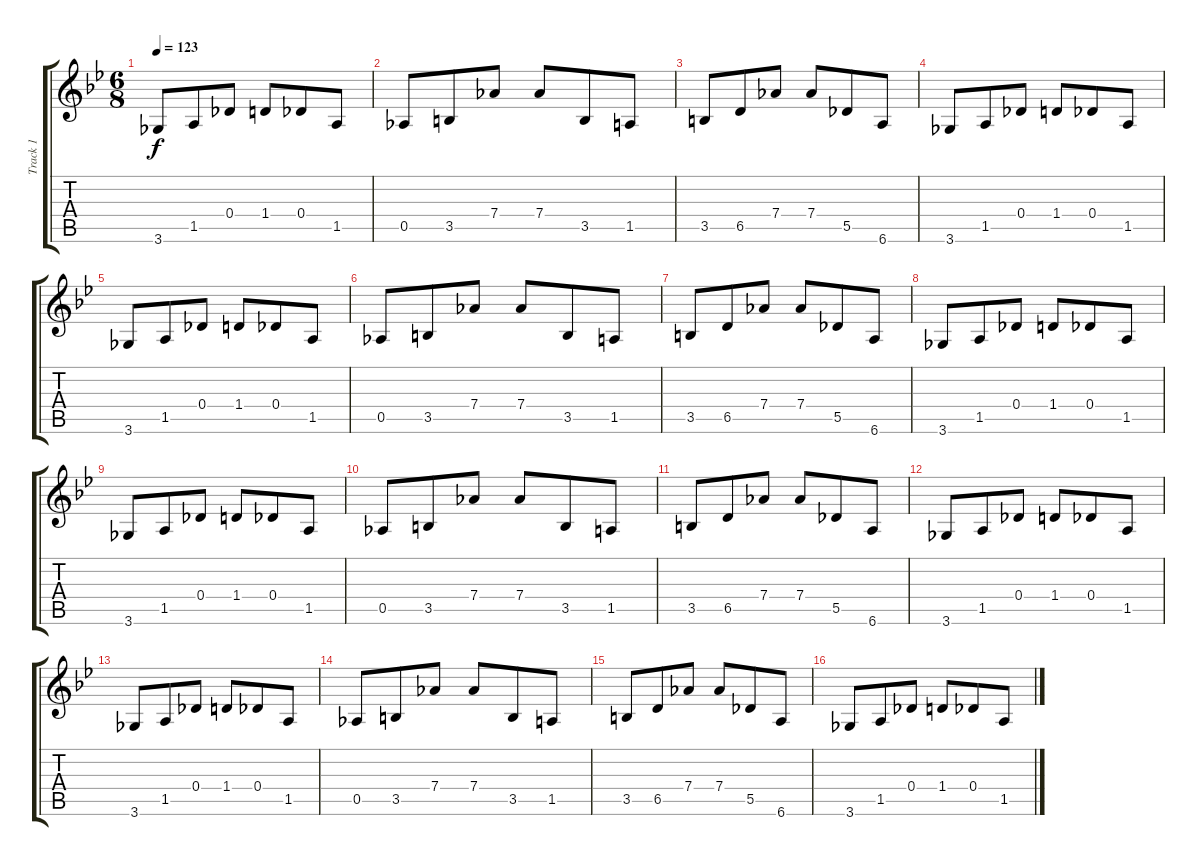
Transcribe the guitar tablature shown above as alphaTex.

\track ("Track 1" "Track 1") {instrument electricguitarclean}
\staff {score tabs}
\tuning (Eb4 Bb3 Gb3 Db3 Ab2 Eb2) {hide}
\ts (6 8)
\tempo 123
\clef g2
\ks gminor
3.6.8{dy f} 1.5.8 0.4.8 1.4.8 0.4.8 1.5.8 |
0.5.8 3.5.8 7.4.8 7.4.8 3.5.8 1.5.8 |
3.5.8 6.5.8 7.4.8 7.4.8 5.5.8 6.6.8 |
3.6.8 1.5.8 0.4.8 1.4.8 0.4.8 1.5.8 |
3.6.8 1.5.8 0.4.8 1.4.8 0.4.8 1.5.8 |
0.5.8 3.5.8 7.4.8 7.4.8 3.5.8 1.5.8 |
3.5.8 6.5.8 7.4.8 7.4.8 5.5.8 6.6.8 |
3.6.8 1.5.8 0.4.8 1.4.8 0.4.8 1.5.8 |
3.6.8 1.5.8 0.4.8 1.4.8 0.4.8 1.5.8 |
0.5.8 3.5.8 7.4.8 7.4.8 3.5.8 1.5.8 |
3.5.8 6.5.8 7.4.8 7.4.8 5.5.8 6.6.8 |
3.6.8 1.5.8 0.4.8 1.4.8 0.4.8 1.5.8 |
3.6.8 1.5.8 0.4.8 1.4.8 0.4.8 1.5.8 |
0.5.8 3.5.8 7.4.8 7.4.8 3.5.8 1.5.8 |
3.5.8 6.5.8 7.4.8 7.4.8 5.5.8 6.6.8 |
3.6.8 1.5.8 0.4.8 1.4.8 0.4.8 1.5.8
